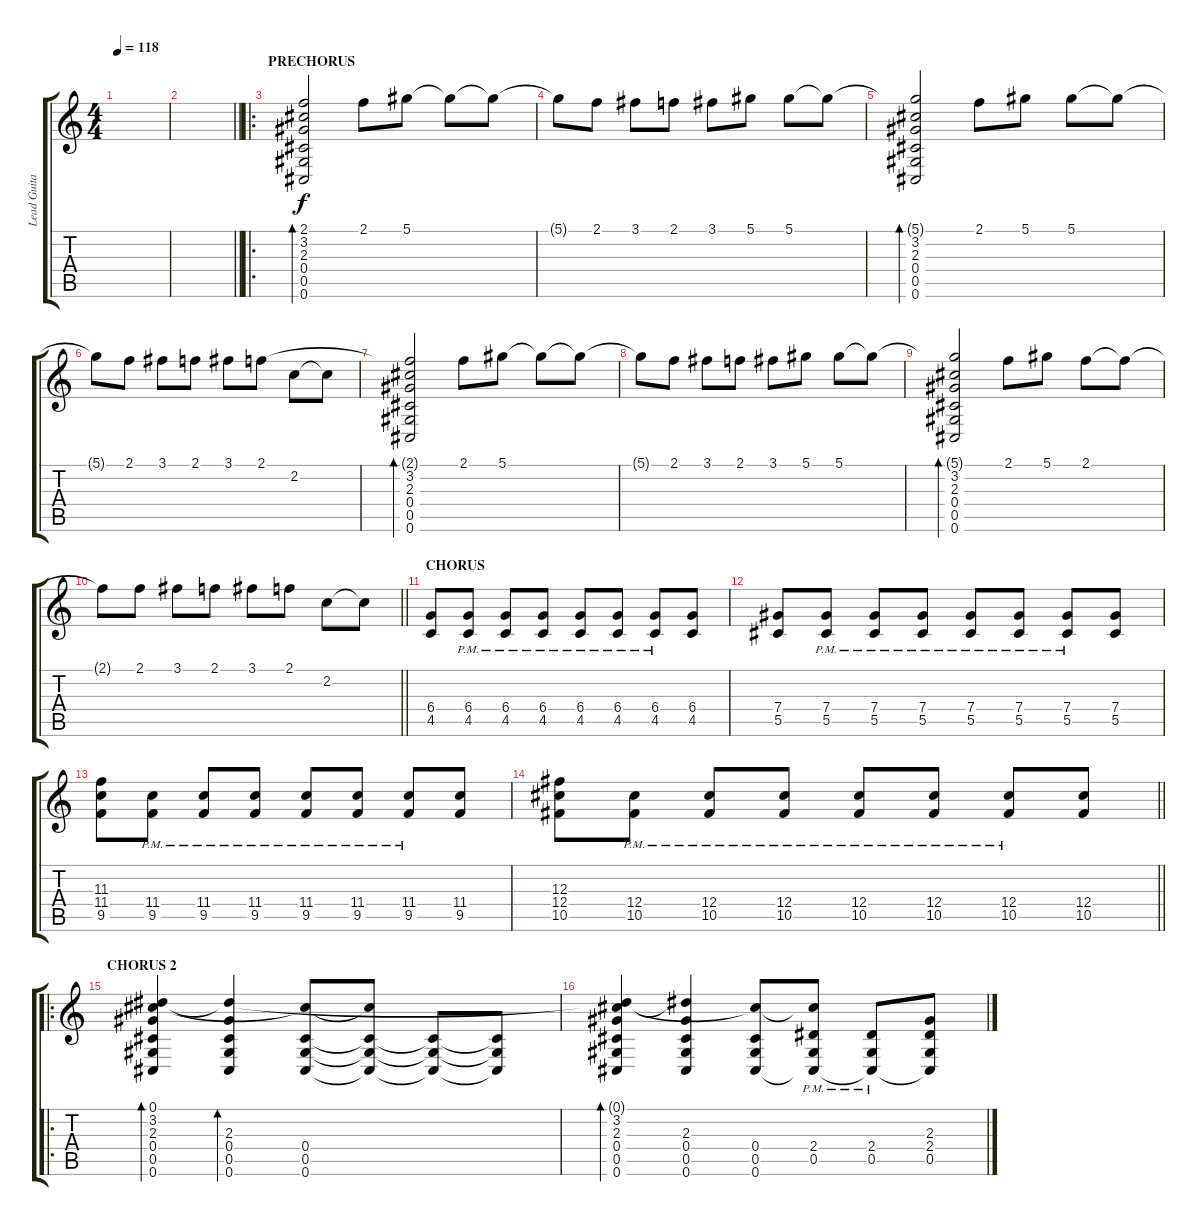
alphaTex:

\track ("Lead Guitar" "Lead Guita") {instrument electricguitarclean}
\staff {score tabs}
\tuning (Eb4 Bb3 Gb3 Db3 Ab2 Db2) {hide}
\ts (4 4)
\tempo 118
\clef g2
\ks c
|
\barLineRight lightlight
|
\ro
\section ("" "PRECHORUS")
(2.1{t} 3.2 2.3 0.4 0.5 0.6).2{bd 240} 2.1.8 5.1.8 5.1{t}.8 5.1{t}.8 |
5.1{t}.8 2.1.8 3.1.8 2.1.8 3.1.8 5.1.8 5.1.8 5.1{t}.8 |
(5.1{t} 3.2 2.3 0.4 0.5 0.6).2{bd 60} 2.1.8 5.1.8 5.1.8 5.1{t}.8 |
5.1{t}.8 2.1.8 3.1.8 2.1.8 3.1.8 2.1.8 2.2.8 2.2{t}.8 |
(2.1{t} 3.2 2.3 0.4 0.5 0.6).2{bd 60} 2.1.8 5.1.8 5.1{t}.8 5.1{t}.8 |
5.1{t}.8 2.1.8 3.1.8 2.1.8 3.1.8 5.1.8 5.1.8 5.1{t}.8 |
(5.1{t} 3.2 2.3 0.4 0.5 0.6).2{bd 60} 2.1.8 5.1.8 2.1.8 2.1{t}.8 |
\barLineRight lightlight
2.1{t}.8 2.1.8 3.1.8 2.1.8 3.1.8 2.1.8 2.2.8 2.2{t}.8 |
\section ("" "CHORUS")
(6.4 4.5).8 (6.4{pm} 4.5{pm}).8 (6.4{pm} 4.5{pm}).8 (6.4{pm} 4.5{pm}).8 (6.4{pm} 4.5{pm}).8 (6.4{pm} 4.5{pm}).8 (6.4{pm} 4.5{pm}).8 (6.4 4.5).8 |
(7.4 5.5).8 (7.4{pm} 5.5{pm}).8 (7.4{pm} 5.5{pm}).8 (7.4{pm} 5.5{pm}).8 (7.4{pm} 5.5{pm}).8 (7.4{pm} 5.5{pm}).8 (7.4{pm} 5.5{pm}).8 (7.4 5.5).8 |
(11.3 11.4 9.5).8 (11.4{pm} 9.5{pm}).8 (11.4{pm} 9.5{pm}).8 (11.4{pm} 9.5{pm}).8 (11.4{pm} 9.5{pm}).8 (11.4{pm} 9.5{pm}).8 (11.4{pm} 9.5{pm}).8 (11.4 9.5).8 |
\barLineRight lightlight
(12.3 12.4 10.5).8 (12.4{pm} 10.5{pm}).8 (12.4{pm} 10.5{pm}).8 (12.4{pm} 10.5{pm}).8 (12.4{pm} 10.5{pm}).8 (12.4{pm} 10.5{pm}).8 (12.4{pm} 10.5{pm}).8 (12.4 10.5).8 |
\ro
\section ("" "CHORUS 2 ")
(0.1 3.2 2.3 0.4 0.5 0.6).4{bd 60} (0.1{t} 2.3 0.4 0.5 0.6).4{bd 60} (3.2{t} 0.4 0.5 0.6).8 (3.2{t} 0.4{t} 0.5{t} 0.6{t}).8 (0.4{t} 0.5{t} 0.6{t}).8 (0.4{t} 0.5{t} 0.6{t}).8 |
(0.1{t} 3.2 2.3 0.4 0.5 0.6).4{bd 60} (0.1{t} 2.3 0.4 0.5 0.6).4 (3.2{t} 0.4 0.5 0.6).8 (3.2{t} 2.4{pm} 0.5{pm} 0.6{t}).8 (2.4{pm} 0.5{pm} 0.6{t}).8 (2.3 2.4 0.5 0.6{t}).8
